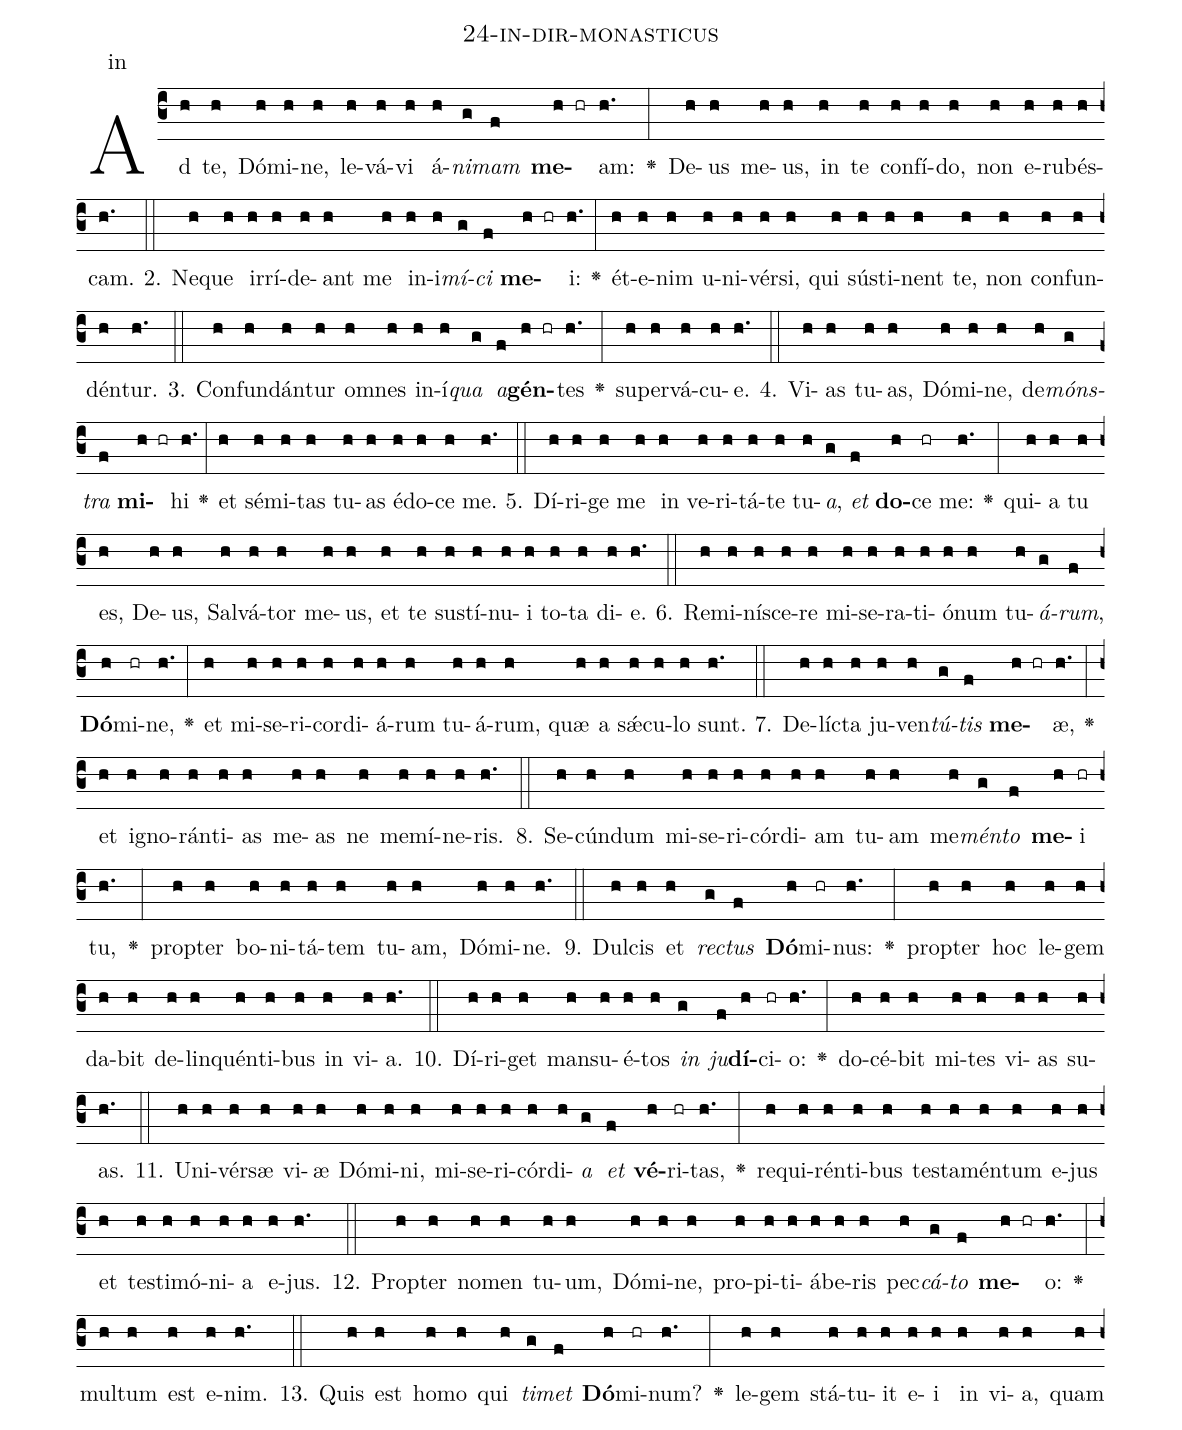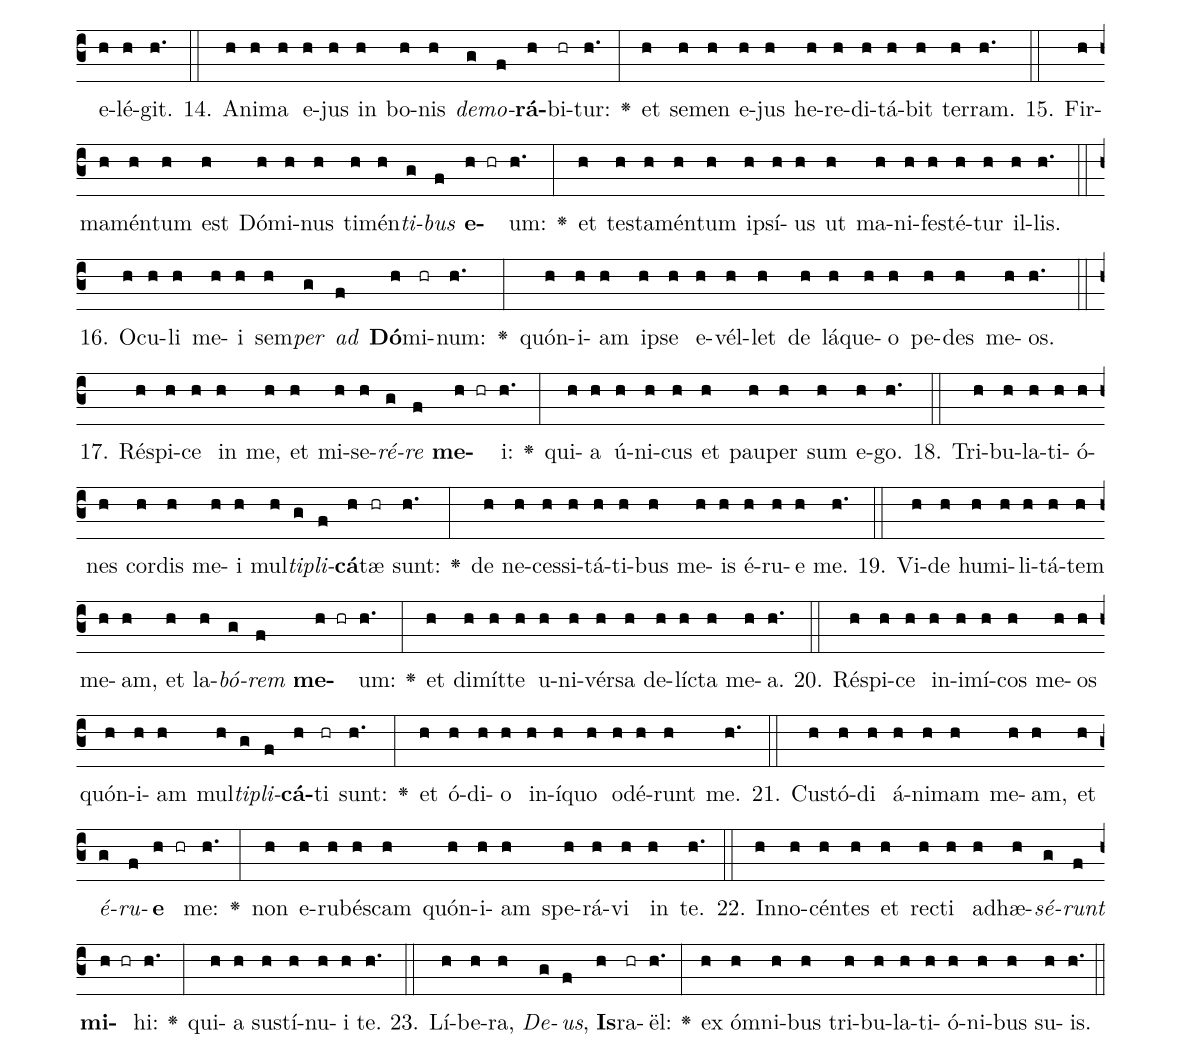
name: 24-in-dir-monasticus;
annotation: in;
%%
(c3)Ad(h) te,(h) Dó(h)mi(h)ne,(h) le(h)vá(h)vi(h) á(h)<i>ni</i>(g)<i>mam</i>(f) <b>me</b>(h hr)am:(h.) <v>\greheightstar</v>(:) De(h)us(h) me(h)us,(h) in(h) te(h) con(h)fí(h)do,(h) non(h) e(h)ru(h)bés(h)cam.(h.) (::)
2. Ne(h)que(h) ir(h)rí(h)de(h)ant(h) me(h) in(h)i(h)<i>mí</i>(g)<i>ci</i>(f) <b>me</b>(h hr)i:(h.) <v>\greheightstar</v>(:) ét(h)e(h)nim(h) u(h)ni(h)vér(h)si,(h) qui(h) sús(h)ti(h)nent(h) te,(h) non(h) con(h)fun(h)dén(h)tur.(h.) (::)
3. Con(h)fun(h)dán(h)tur(h) om(h)nes(h) in(h)í(h)<i>qua</i>(g) <i>a</i>(f)<b>gén</b>(h hr)tes(h.) <v>\greheightstar</v>(:) su(h)per(h)vá(h)cu(h)e.(h.) (::)
4. Vi(h)as(h) tu(h)as,(h) Dó(h)mi(h)ne,(h) de(h)<i>móns</i>(g)<i>tra</i>(f) <b>mi</b>(h hr)hi(h.) <v>\greheightstar</v>(:) et(h) sé(h)mi(h)tas(h) tu(h)as(h) é(h)do(h)ce(h) me.(h.) (::)
5. Dí(h)ri(h)ge(h) me(h) in(h) ve(h)ri(h)tá(h)te(h) tu(h)<i>a</i>,(g) <i>et</i>(f) <b>do</b>(h)ce(hr) me:(h.) <v>\greheightstar</v>(:) qui(h)a(h) tu(h) es,(h) De(h)us,(h) Sal(h)vá(h)tor(h) me(h)us,(h) et(h) te(h) sus(h)tí(h)nu(h)i(h) to(h)ta(h) di(h)e.(h.) (::)
6. Re(h)mi(h)ní(h)sce(h)re(h) mi(h)se(h)ra(h)ti(h)ó(h)num(h) tu(h)<i>á</i>(g)<i>rum</i>,(f) <b>Dó</b>(h)mi(hr)ne,(h.) <v>\greheightstar</v>(:) et(h) mi(h)se(h)ri(h)cor(h)di(h)á(h)rum(h) tu(h)á(h)rum,(h) quæ(h) a(h) sǽ(h)cu(h)lo(h) sunt.(h.) (::)
7. De(h)líc(h)ta(h) ju(h)ven(h)<i>tú</i>(g)<i>tis</i>(f) <b>me</b>(h hr)æ,(h.) <v>\greheightstar</v>(:) et(h) i(h)gno(h)rán(h)ti(h)as(h) me(h)as(h) ne(h) me(h)mí(h)ne(h)ris.(h.) (::)
8. Se(h)cún(h)dum(h) mi(h)se(h)ri(h)cór(h)di(h)am(h) tu(h)am(h) me(h)<i>mén</i>(g)<i>to</i>(f) <b>me</b>(h)i(hr) tu,(h.) <v>\greheightstar</v>(:) prop(h)ter(h) bo(h)ni(h)tá(h)tem(h) tu(h)am,(h) Dó(h)mi(h)ne.(h.) (::)
9. Dul(h)cis(h) et(h) <i>rec</i>(g)<i>tus</i>(f) <b>Dó</b>(h)mi(hr)nus:(h.) <v>\greheightstar</v>(:) prop(h)ter(h) hoc(h) le(h)gem(h) da(h)bit(h) de(h)lin(h)quén(h)ti(h)bus(h) in(h) vi(h)a.(h.) (::)
10. Dí(h)ri(h)get(h) man(h)su(h)é(h)tos(h) <i>in</i>(g) <i>ju</i>(f)<b>dí</b>(h)ci(hr)o:(h.) <v>\greheightstar</v>(:) do(h)cé(h)bit(h) mi(h)tes(h) vi(h)as(h) su(h)as.(h.) (::)
11. U(h)ni(h)vér(h)sæ(h) vi(h)æ(h) Dó(h)mi(h)ni,(h) mi(h)se(h)ri(h)cór(h)di(h)<i>a</i>(g) <i>et</i>(f) <b>vé</b>(h)ri(hr)tas,(h.) <v>\greheightstar</v>(:) re(h)qui(h)rén(h)ti(h)bus(h) tes(h)ta(h)mén(h)tum(h) e(h)jus(h) et(h) tes(h)ti(h)mó(h)ni(h)a(h) e(h)jus.(h.) (::)
12. Prop(h)ter(h) no(h)men(h) tu(h)um,(h) Dó(h)mi(h)ne,(h) pro(h)pi(h)ti(h)á(h)be(h)ris(h) pec(h)<i>cá</i>(g)<i>to</i>(f) <b>me</b>(h hr)o:(h.) <v>\greheightstar</v>(:) mul(h)tum(h) est(h) e(h)nim.(h.) (::)
13. Quis(h) est(h) ho(h)mo(h) qui(h) <i>ti</i>(g)<i>met</i>(f) <b>Dó</b>(h)mi(hr)num?(h.) <v>\greheightstar</v>(:) le(h)gem(h) stá(h)tu(h)it(h) e(h)i(h) in(h) vi(h)a,(h) quam(h) e(h)lé(h)git.(h.) (::)
14. A(h)ni(h)ma(h) e(h)jus(h) in(h) bo(h)nis(h) <i>de</i>(g)<i>mo</i>(f)<b>rá</b>(h)bi(hr)tur:(h.) <v>\greheightstar</v>(:) et(h) se(h)men(h) e(h)jus(h) he(h)re(h)di(h)tá(h)bit(h) ter(h)ram.(h.) (::)
15. Fir(h)ma(h)mén(h)tum(h) est(h) Dó(h)mi(h)nus(h) ti(h)mén(h)<i>ti</i>(g)<i>bus</i>(f) <b>e</b>(h hr)um:(h.) <v>\greheightstar</v>(:) et(h) tes(h)ta(h)mén(h)tum(h) ip(h)sí(h)us(h) ut(h) ma(h)ni(h)fes(h)té(h)tur(h) il(h)lis.(h.) (::)
16. O(h)cu(h)li(h) me(h)i(h) sem(h)<i>per</i>(g) <i>ad</i>(f) <b>Dó</b>(h)mi(hr)num:(h.) <v>\greheightstar</v>(:) quón(h)i(h)am(h) ip(h)se(h) e(h)vél(h)let(h) de(h) lá(h)que(h)o(h) pe(h)des(h) me(h)os.(h.) (::)
17. Ré(h)spi(h)ce(h) in(h) me,(h) et(h) mi(h)se(h)<i>ré</i>(g)<i>re</i>(f) <b>me</b>(h hr)i:(h.) <v>\greheightstar</v>(:) qui(h)a(h) ú(h)ni(h)cus(h) et(h) pau(h)per(h) sum(h) e(h)go.(h.) (::)
18. Tri(h)bu(h)la(h)ti(h)ó(h)nes(h) cor(h)dis(h) me(h)i(h) mul(h)<i>ti</i>(g)<i>pli</i>(f)<b>cá</b>(h)tæ(hr) sunt:(h.) <v>\greheightstar</v>(:) de(h) ne(h)ces(h)si(h)tá(h)ti(h)bus(h) me(h)is(h) é(h)ru(h)e(h) me.(h.) (::)
19. Vi(h)de(h) hu(h)mi(h)li(h)tá(h)tem(h) me(h)am,(h) et(h) la(h)<i>bó</i>(g)<i>rem</i>(f) <b>me</b>(h hr)um:(h.) <v>\greheightstar</v>(:) et(h) di(h)mít(h)te(h) u(h)ni(h)vér(h)sa(h) de(h)líc(h)ta(h) me(h)a.(h.) (::)
20. Ré(h)spi(h)ce(h) in(h)i(h)mí(h)cos(h) me(h)os(h) quón(h)i(h)am(h) mul(h)<i>ti</i>(g)<i>pli</i>(f)<b>cá</b>(h)ti(hr) sunt:(h.) <v>\greheightstar</v>(:) et(h) ó(h)di(h)o(h) in(h)í(h)quo(h) o(h)dé(h)runt(h) me.(h.) (::)
21. Cus(h)tó(h)di(h) á(h)ni(h)mam(h) me(h)am,(h) et(h) <i>é</i>(g)<i>ru</i>(f)<b>e</b>(h hr) me:(h.) <v>\greheightstar</v>(:) non(h) e(h)ru(h)bés(h)cam(h) quón(h)i(h)am(h) spe(h)rá(h)vi(h) in(h) te.(h.) (::)
22. In(h)no(h)cén(h)tes(h) et(h) rec(h)ti(h) ad(h)hæ(h)<i>sé</i>(g)<i>runt</i>(f) <b>mi</b>(h hr)hi:(h.) <v>\greheightstar</v>(:) qui(h)a(h) sus(h)tí(h)nu(h)i(h) te.(h.) (::)
23. Lí(h)be(h)ra,(h) <i>De</i>(g)<i>us</i>,(f) <b>Is</b>(h)ra(hr)ël:(h.) <v>\greheightstar</v>(:) ex(h) óm(h)ni(h)bus(h) tri(h)bu(h)la(h)ti(h)ó(h)ni(h)bus(h) su(h)is.(h.) (::)
